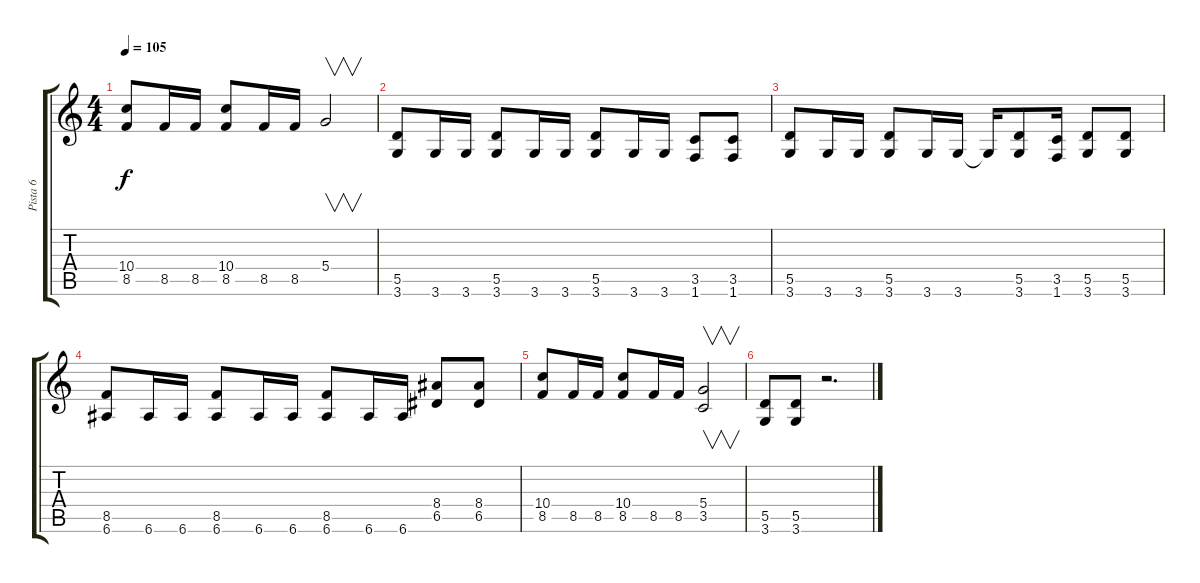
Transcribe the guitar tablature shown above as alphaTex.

\track ("Pista 6" "Pista 6") {instrument distortionguitar}
\staff {score tabs}
\tuning (E4 B3 G3 D3 A2 E2) {hide}
\ts (4 4)
\tempo 105
\clef g2
\ks c
(10.4 8.5).8{dy f} 8.5.16 8.5.16 (10.4 8.5).8 8.5.16 8.5.16 5.4.2{v} |
(5.5 3.6).8 3.6.16 3.6.16 (5.5 3.6).8 3.6.16 3.6.16 (5.5 3.6).8 3.6.16 3.6.16 (3.5 1.6).8 (3.5 1.6).8 |
(5.5 3.6).8 3.6.16 3.6.16 (5.5 3.6).8 3.6.16 3.6.16 3.6{t}.16 (5.5 3.6).8 (3.5 1.6).16 (5.5 3.6).8 (5.5 3.6).8 |
(8.5 6.6).8 6.6.16 6.6.16 (8.5 6.6).8 6.6.16 6.6.16 (8.5 6.6).8 6.6.16 6.6.16 (8.4 6.5).8 (8.4 6.5).8 |
(10.4 8.5).8 8.5.16 8.5.16 (10.4 8.5).8 8.5.16 8.5.16 (5.4 3.5).2{v} |
(5.5 3.6).8 (5.5 3.6).8 r.2{d}
